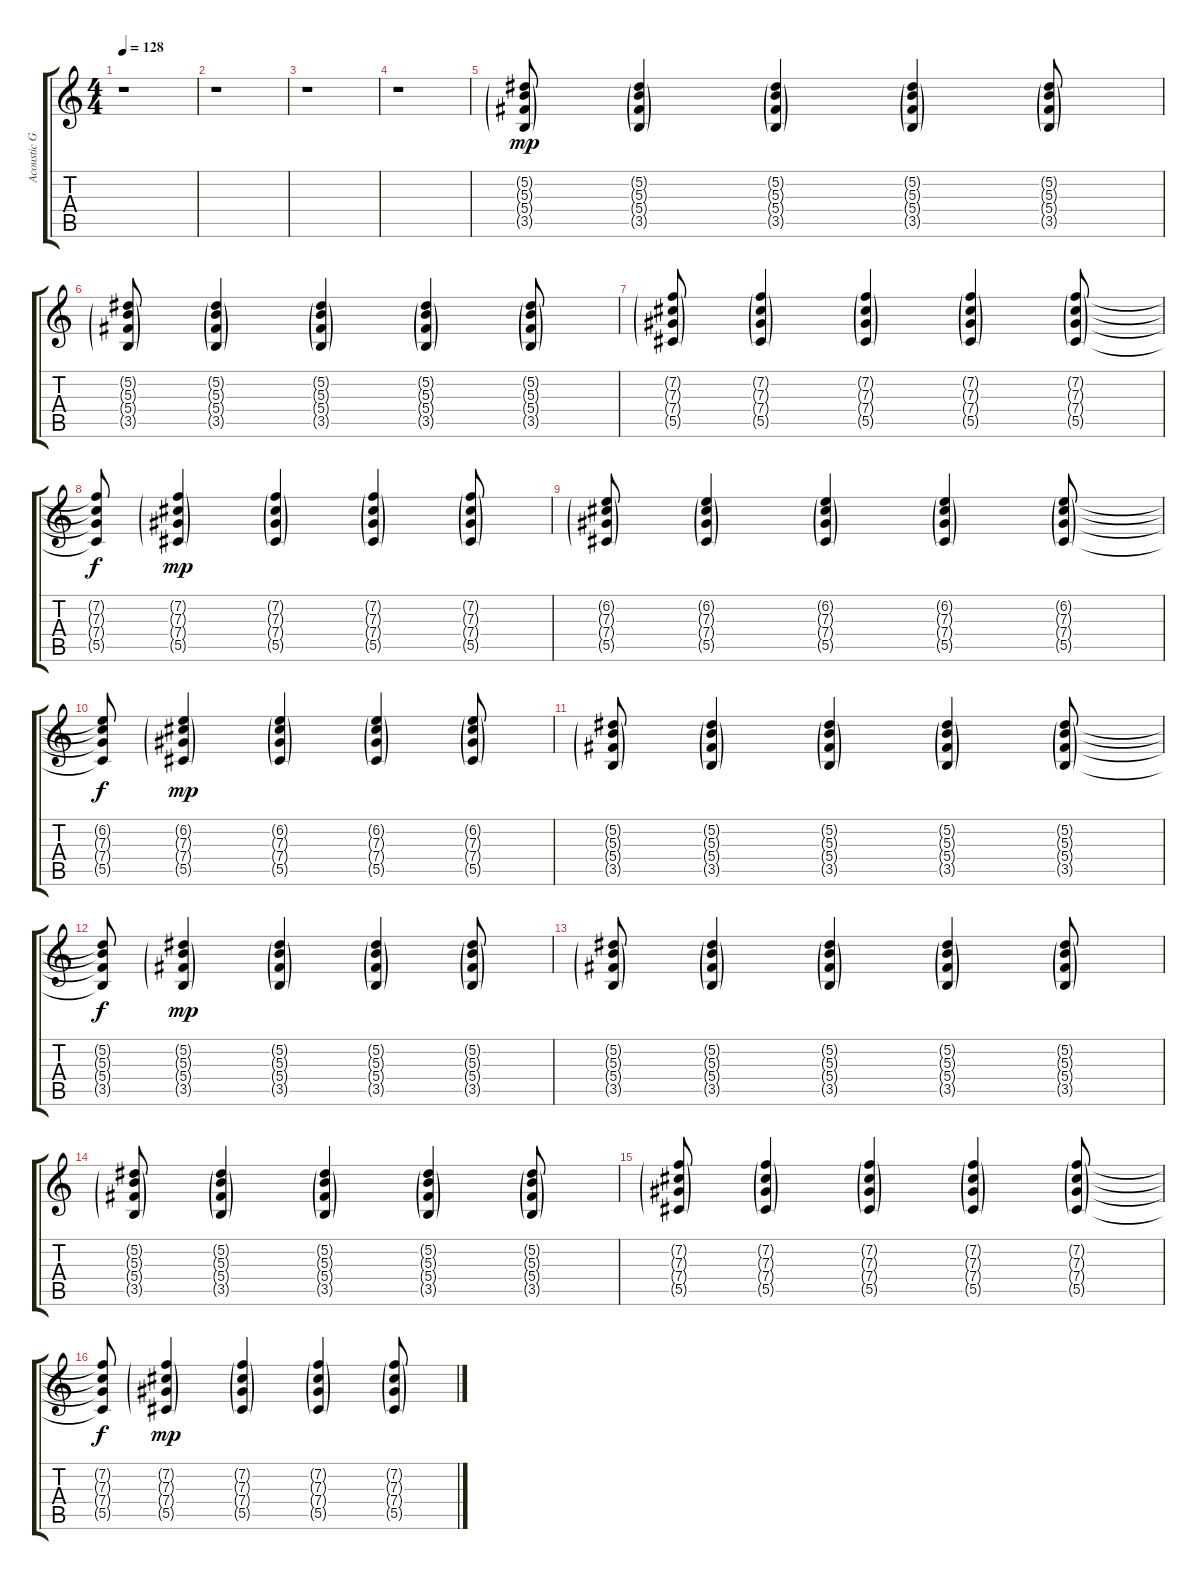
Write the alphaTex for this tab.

\track ("Acoustic Guitar" "Acoustic G") {instrument acousticguitarsteel}
\staff {score tabs}
\tuning (Eb4 Bb3 Gb3 Db3 Ab2 Eb2) {hide}
\ts (4 4)
\tempo 128
\clef g2
\ks c
r.1{dy f} |
r.1 |
r.1 |
r.1 |
(5.2{g} 5.3{g} 5.4{g} 3.5{g}).8{dy mp} (5.2{g} 5.3{g} 5.4{g} 3.5{g}).4 (5.2{g} 5.3{g} 5.4{g} 3.5{g}).4 (5.2{g} 5.3{g} 5.4{g} 3.5{g}).4 (5.2{g} 5.3{g} 5.4{g} 3.5{g}).8 |
(5.2{g} 5.3{g} 5.4{g} 3.5{g}).8 (5.2{g} 5.3{g} 5.4{g} 3.5{g}).4 (5.2{g} 5.3{g} 5.4{g} 3.5{g}).4 (5.2{g} 5.3{g} 5.4{g} 3.5{g}).4 (5.2{g} 5.3{g} 5.4{g} 3.5{g}).8 |
(7.2{g} 7.3{g} 7.4{g} 5.5{g}).8 (7.2{g} 7.3{g} 7.4{g} 5.5{g}).4 (7.2{g} 7.3{g} 7.4{g} 5.5{g}).4 (7.2{g} 7.3{g} 7.4{g} 5.5{g}).4 (7.2{g} 7.3{g} 7.4{g} 5.5{g}).8 |
(7.2{t} 7.3{t} 7.4{t} 5.5{t}).8{dy f} (7.2{g} 7.3{g} 7.4{g} 5.5{g}).4{dy mp} (7.2{g} 7.3{g} 7.4{g} 5.5{g}).4 (7.2{g} 7.3{g} 7.4{g} 5.5{g}).4 (7.2{g} 7.3{g} 7.4{g} 5.5{g}).8 |
(6.2{g} 7.3{g} 7.4{g} 5.5{g}).8 (6.2{g} 7.3{g} 7.4{g} 5.5{g}).4 (6.2{g} 7.3{g} 7.4{g} 5.5{g}).4 (6.2{g} 7.3{g} 7.4{g} 5.5{g}).4 (6.2{g} 7.3{g} 7.4{g} 5.5{g}).8 |
(6.2{t} 7.3{t} 7.4{t} 5.5{t}).8{dy f} (6.2{g} 7.3{g} 7.4{g} 5.5{g}).4{dy mp} (6.2{g} 7.3{g} 7.4{g} 5.5{g}).4 (6.2{g} 7.3{g} 7.4{g} 5.5{g}).4 (6.2{g} 7.3{g} 7.4{g} 5.5{g}).8 |
(5.2{g} 5.3{g} 5.4{g} 3.5{g}).8 (5.2{g} 5.3{g} 5.4{g} 3.5{g}).4 (5.2{g} 5.3{g} 5.4{g} 3.5{g}).4 (5.2{g} 5.3{g} 5.4{g} 3.5{g}).4 (5.2{g} 5.3{g} 5.4{g} 3.5{g}).8 |
(5.2{t} 5.3{t} 5.4{t} 3.5{t}).8{dy f} (5.2{g} 5.3{g} 5.4{g} 3.5{g}).4{dy mp} (5.2{g} 5.3{g} 5.4{g} 3.5{g}).4 (5.2{g} 5.3{g} 5.4{g} 3.5{g}).4 (5.2{g} 5.3{g} 5.4{g} 3.5{g}).8 |
(5.2{g} 5.3{g} 5.4{g} 3.5{g}).8 (5.2{g} 5.3{g} 5.4{g} 3.5{g}).4 (5.2{g} 5.3{g} 5.4{g} 3.5{g}).4 (5.2{g} 5.3{g} 5.4{g} 3.5{g}).4 (5.2{g} 5.3{g} 5.4{g} 3.5{g}).8 |
(5.2{g} 5.3{g} 5.4{g} 3.5{g}).8 (5.2{g} 5.3{g} 5.4{g} 3.5{g}).4 (5.2{g} 5.3{g} 5.4{g} 3.5{g}).4 (5.2{g} 5.3{g} 5.4{g} 3.5{g}).4 (5.2{g} 5.3{g} 5.4{g} 3.5{g}).8 |
(7.2{g} 7.3{g} 7.4{g} 5.5{g}).8 (7.2{g} 7.3{g} 7.4{g} 5.5{g}).4 (7.2{g} 7.3{g} 7.4{g} 5.5{g}).4 (7.2{g} 7.3{g} 7.4{g} 5.5{g}).4 (7.2{g} 7.3{g} 7.4{g} 5.5{g}).8 |
(7.2{t} 7.3{t} 7.4{t} 5.5{t}).8{dy f} (7.2{g} 7.3{g} 7.4{g} 5.5{g}).4{dy mp} (7.2{g} 7.3{g} 7.4{g} 5.5{g}).4 (7.2{g} 7.3{g} 7.4{g} 5.5{g}).4 (7.2{g} 7.3{g} 7.4{g} 5.5{g}).8
